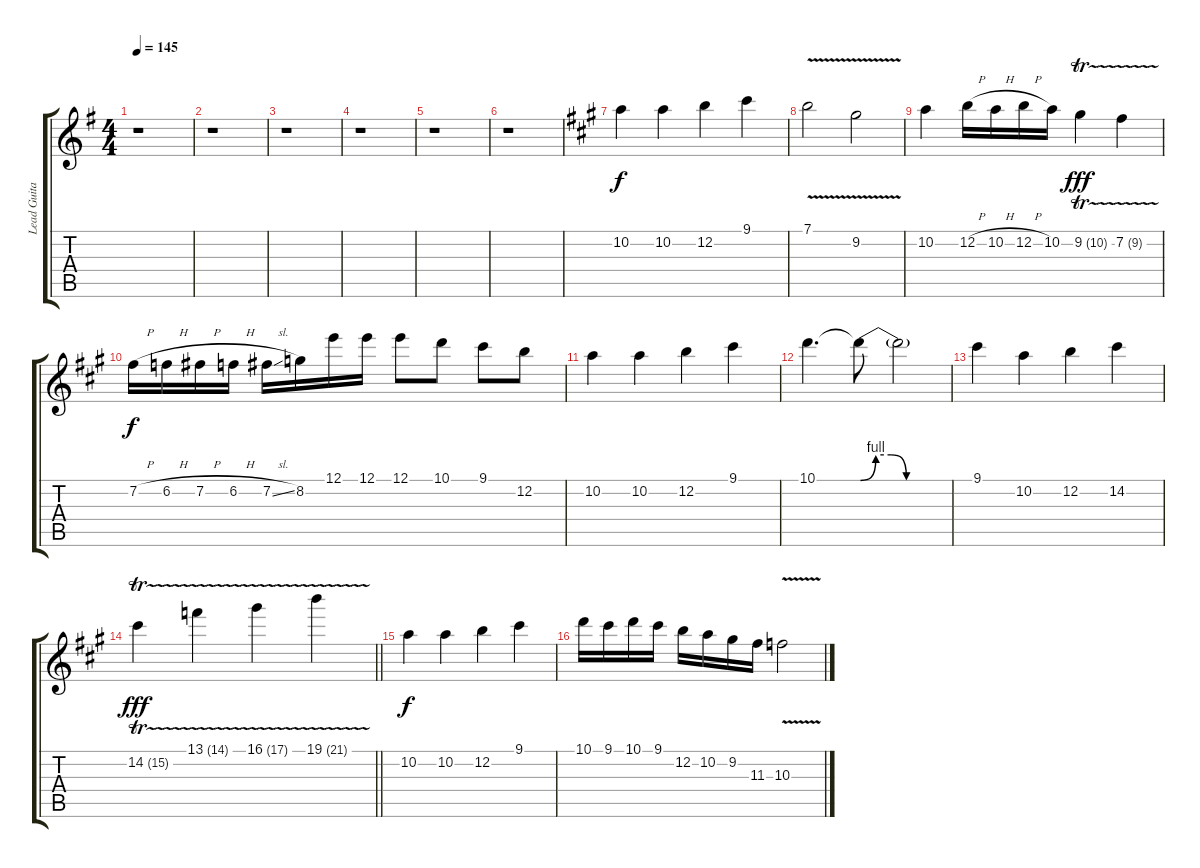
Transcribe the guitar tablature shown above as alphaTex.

\track ("Lead Guitar 1" "Lead Guita") {instrument overdrivenguitar}
\staff {score tabs}
\tuning (E4 B3 G3 D3 A2 E2) {hide}
\ts (4 4)
\tempo 145
\clef g2
\ks eminor
r.1{dy f} |
r.1 |
r.1 |
r.1 |
r.1 |
r.1 |
\ks f#minor
10.2.4 10.2.4 12.2.4 9.1.4 |
7.1{v}.2 9.2{v}.2 |
10.2.4 12.2{h}.16 10.2{h}.16 12.2{h}.16 10.2.16 9.2{tr (10 32)}.4{dy fff} 7.2{tr (9 32)}.4 |
7.2{h}.16{dy f} 6.2{h}.16 7.2{h}.16 6.2{h}.16 7.2{sl}.16 8.2.16 12.1.16 12.1.16 12.1.8 10.1.8 9.1.8 12.2.8 |
10.2.4 10.2.4 12.2.4 9.1.4 |
10.1.4{d} 10.1{be (custom 0 0 10 4 20 4 30 0 60 0) t}.8 10.1{t}.2 |
9.1.4 10.2.4 12.2.4 14.2.4 |
\barLineRight lightlight
14.2{tr (15 32)}.4{dy fff} 13.1{tr (14 32)}.4 16.1{tr (17 32)}.4 19.1{tr (21 32)}.4 |
10.2.4{dy f} 10.2.4 12.2.4 9.1.4 |
10.1.16 9.1.16 10.1.16 9.1.16 12.2.16 10.2.16 9.2.16 11.3.16 10.3{v}.2
